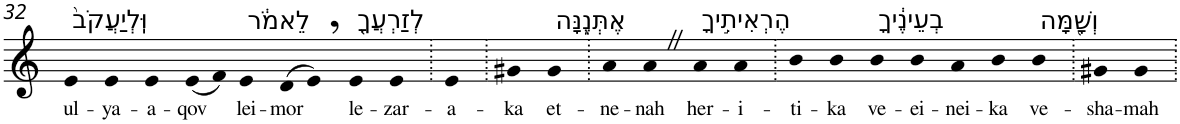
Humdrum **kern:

**kern	**text
*part1	*part1
*staff1	*staff1
*I"Piano	*
*I'Pno	*
!!LO:PB:g=z
*clefG2	*
*k[]	*
=32	=32
!LO:TX:a:t=וּֽלְיַעֲקֹב֙	!
!	!LO:LY:b
4e	ul-
!	!LO:LY:b
4e	-ya-
!	!LO:LY:b
4e	-a-
!	!LO:LY:b
(8e	-qov
8f)	.
!LO:TX:a:t=לֵאמֹ֔ר	!
!	!LO:LY:b
4e	lei-
!	!LO:LY:b
(>8d	-mor
8e,)	.
!LO:TX:a:t=לְזַרְעֲךָ֖	!
!	!LO:LY:b
4e	le-
!	!LO:LY:b
4e	-zar-
=33.	=33.
!	!LO:LY:b
4e	-a-
=34.	=34.
!	!LO:LY:b
4g#X	-ka
!LO:TX:a:t=אֶתְּנֶ֑נָּה	!
!	!LO:LY:b
4g#	et-
=35.	=35.
!	!LO:LY:b
4a	-ne-
!	!LO:LY:b
4aZ	-nah
!LO:TX:a:t=הֶרְאִיתִ֣יךָ	!
!	!LO:LY:b
4a	her-
!	!LO:LY:b
4a	-i-
=36.	=36.
!	!LO:LY:b
4b	-ti-
!	!LO:LY:b
4b	-ka
!LO:TX:a:t=בְעֵינֶ֔יךָ	!
!	!LO:LY:b
4b	ve-
!	!LO:LY:b
4b	-ei-
!	!LO:LY:b
4a	-nei-
!	!LO:LY:b
4b	-ka
!LO:TX:a:t=וְשָׁ֖מָּה	!
!	!LO:LY:b
4b	ve-
=37.	=37.
!	!LO:LY:b
4g#X	-sha-
!	!LO:LY:b
4g#	-mah
=.	=.
*-	*-
